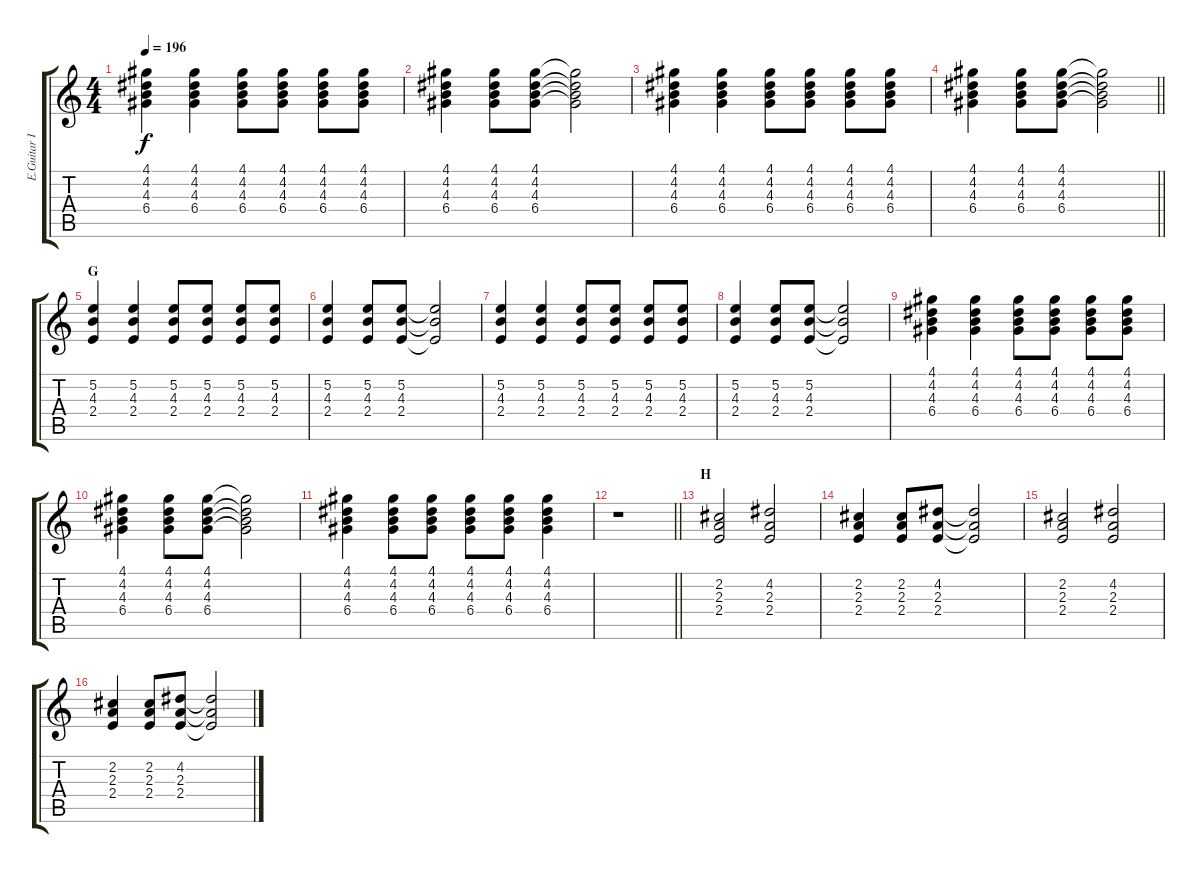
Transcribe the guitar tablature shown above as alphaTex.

\track ("E.Guitar I" "E.Guitar I") {instrument distortionguitar}
\staff {score tabs}
\tuning (E4 B3 G3 D3 A2 E2) {hide}
\ts (4 4)
\tempo 196
\clef g2
\ks c
(4.1 4.2 4.3 6.4).4{dy f} (4.1 4.2 4.3 6.4).4 (4.1 4.2 4.3 6.4).8 (4.1 4.2 4.3 6.4).8 (4.1 4.2 4.3 6.4).8 (4.1 4.2 4.3 6.4).8 |
(4.1 4.2 4.3 6.4).4 (4.1 4.2 4.3 6.4).8 (4.1 4.2 4.3 6.4).8 (4.1{t} 4.2{t} 4.3{t} 6.4{t}).2 |
(4.1 4.2 4.3 6.4).4 (4.1 4.2 4.3 6.4).4 (4.1 4.2 4.3 6.4).8 (4.1 4.2 4.3 6.4).8 (4.1 4.2 4.3 6.4).8 (4.1 4.2 4.3 6.4).8 |
\barLineRight lightlight
(4.1 4.2 4.3 6.4).4 (4.1 4.2 4.3 6.4).8 (4.1 4.2 4.3 6.4).8 (4.1{t} 4.2{t} 4.3{t} 6.4{t}).2 |
\section ("" "G")
(5.2 4.3 2.4).4 (5.2 4.3 2.4).4 (5.2 4.3 2.4).8 (5.2 4.3 2.4).8 (5.2 4.3 2.4).8 (5.2 4.3 2.4).8 |
(5.2 4.3 2.4).4 (5.2 4.3 2.4).8 (5.2 4.3 2.4).8 (5.2{t} 4.3{t} 2.4{t}).2 |
(5.2 4.3 2.4).4 (5.2 4.3 2.4).4 (5.2 4.3 2.4).8 (5.2 4.3 2.4).8 (5.2 4.3 2.4).8 (5.2 4.3 2.4).8 |
(5.2 4.3 2.4).4 (5.2 4.3 2.4).8 (5.2 4.3 2.4).8 (5.2{t} 4.3{t} 2.4{t}).2 |
(4.1 4.2 4.3 6.4).4 (4.1 4.2 4.3 6.4).4 (4.1 4.2 4.3 6.4).8 (4.1 4.2 4.3 6.4).8 (4.1 4.2 4.3 6.4).8 (4.1 4.2 4.3 6.4).8 |
(4.1 4.2 4.3 6.4).4 (4.1 4.2 4.3 6.4).8 (4.1 4.2 4.3 6.4).8 (4.1{t} 4.2{t} 4.3{t} 6.4{t}).2 |
(4.1 4.2 4.3 6.4).4 (4.1 4.2 4.3 6.4).8 (4.1 4.2 4.3 6.4).8 (4.1 4.2 4.3 6.4).8 (4.1 4.2 4.3 6.4).8 (4.1 4.2 4.3 6.4).4 |
\barLineRight lightlight
r.1 |
\section ("" "H")
(2.2 2.3 2.4).2 (4.2 2.3 2.4).2 |
(2.2 2.3 2.4).4 (2.2 2.3 2.4).8 (4.2 2.3 2.4).8 (4.2{t} 2.3{t} 2.4{t}).2 |
(2.2 2.3 2.4).2 (4.2 2.3 2.4).2 |
(2.2 2.3 2.4).4 (2.2 2.3 2.4).8 (4.2 2.3 2.4).8 (4.2{t} 2.3{t} 2.4{t}).2
